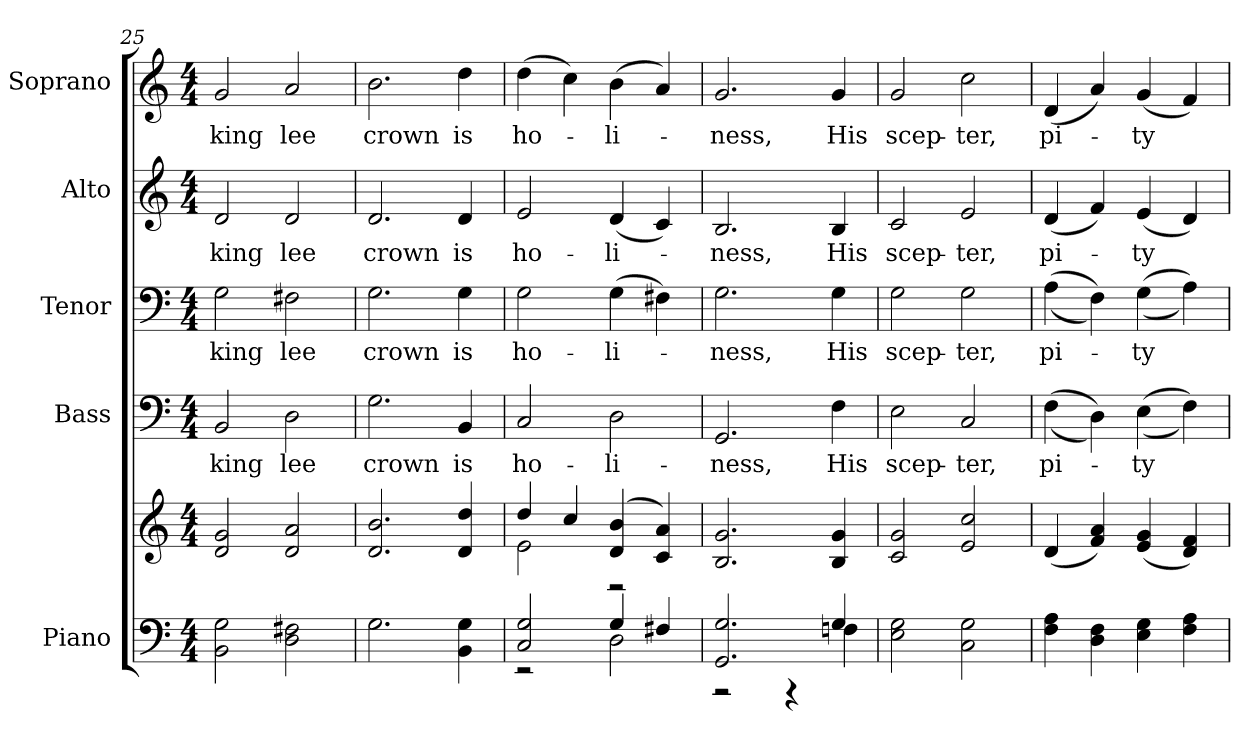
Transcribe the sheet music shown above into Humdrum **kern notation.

**kern	**kern	**kern	**text	**kern	**text	**kern	**text	**kern	**text
*part5	*part5	*part4	*part4	*part3	*part3	*part2	*part2	*part1	*part1
*staff6	*staff5	*staff4	*staff4	*staff3	*staff3	*staff2	*staff2	*staff1	*staff1
*I"Piano	*	*I"Bass	*	*I"Tenor	*	*I"Alto	*	*I"Soprano	*
*I'Pno.	*	*I'B.	*	*I'T.	*	*I'A.	*	*I'S.	*
!!LO:PB:g=z
*clefF4	*clefG2	*clefF4	*	*clefF4	*	*clefG2	*	*clefG2	*
*k[]	*k[]	*k[]	*	*k[]	*	*k[]	*	*k[]	*
*C:	*C:	*C:	*	*C:	*	*C:	*	*C:	*
*M4/4	*M4/4	*M4/4	*	*M4/4	*	*M4/4	*	*M4/4	*
=25	=25	=25	=25	=25	=25	=25	=25	=25	=25
!	!	!	!LO:LY:b:color=#000000	!	!	!	!	!	!
!	!	!	!	!	!LO:LY:b:color=#000000	!	!	!	!
!	!	!	!	!	!	!	!LO:LY:b:color=#000000	!	!
!	!	!	!	!	!	!	!	!	!LO:LY:b:color=#000000
2BBi\ 2Gi	2di/ 2gi	2BBi/	king	2Gi\	king	2di/	king	2gi/	king
!	!	!	!LO:LY:b:color=#000000	!	!	!	!	!	!
!	!	!	!	!	!LO:LY:b:color=#000000	!	!	!	!
!	!	!	!	!	!	!	!LO:LY:b:color=#000000	!	!
!	!	!	!	!	!	!	!	!	!LO:LY:b:color=#000000
2Di\ 2F#Xi	2di/ 2ai	2Di\	lee	2F#Xi\	lee	2di/	lee	2ai/	lee
=26	=26	=26	=26	=26	=26	=26	=26	=26	=26
!	!	!	!LO:LY:b:color=#000000	!	!	!	!	!	!
!	!	!	!	!	!LO:LY:b:color=#000000	!	!	!	!
!	!	!	!	!	!	!	!LO:LY:b:color=#000000	!	!
!	!	!	!	!	!	!	!	!	!LO:LY:b:color=#000000
2.Gi\	2.di/ 2.bi	2.Gi\	crown	2.Gi\	crown	2.di/	crown	2.bi\	crown
!	!	!	!LO:LY:b:color=#000000	!	!	!	!	!	!
!	!	!	!	!	!LO:LY:b:color=#000000	!	!	!	!
!	!	!	!	!	!	!	!LO:LY:b:color=#000000	!	!
!	!	!	!	!	!	!	!	!	!LO:LY:b:color=#000000
4BBi\ 4Gi	4di/ 4ddi	4BBi/	is	4Gi\	is	4di/	is	4ddi\	is
=27	=27	=27	=27	=27	=27	=27	=27	=27	=27
*^	*^	*	*	*	*	*	*	*	*
!	!	!	!	!	!LO:LY:b:color=#000000	!	!	!	!	!	!
!	!	!	!	!	!	!	!LO:LY:b:color=#000000	!	!	!	!
!	!	!	!	!	!	!	!	!	!LO:LY:b:color=#000000	!	!
!	!	!	!	!	!	!	!	!	!	!	!LO:LY:b:color=#000000
2Ci/ 2Gi	2r	4ddi/	2ei\	2Ci/	ho-	2Gi\	ho-	2ei/	ho-	(4ddi\	ho-
.	.	4cci/	.	.	.	.	.	.	.	4cci\)	.
!	!	!	!	!	!LO:LY:b:color=#000000	!	!	!	!	!	!
!	!	!	!	!	!	!	!LO:LY:b:color=#000000	!	!	!	!
!	!	!	!	!	!	!	!	!	!LO:LY:b:color=#000000	!	!
!	!	!	!	!	!	!	!	!	!	!	!LO:LY:b:color=#000000
4Gi/	2Di\	(4di/ 4bi	2r	2Di\	-li-	(4Gi\	-li-	(4di/	-li-	(4bi\	-li-
4F#Xi/	.	4ci/ 4ai)	.	.	.	4F#Xi\)	.	4ci/)	.	4ai/)	.
*	*	*v	*v	*	*	*	*	*	*	*	*
!!LO:PB:g=z
=28	=28	=28	=28	=28	=28	=28	=28	=28	=28	=28
!	!	!	!	!LO:LY:b:color=#000000	!	!	!	!	!	!
!	!	!	!	!	!	!LO:LY:b:color=#000000	!	!	!	!
!	!	!	!	!	!	!	!	!LO:LY:b:color=#000000	!	!
!	!	!	!	!	!	!	!	!	!	!LO:LY:b:color=#000000
2.GGi/ 2.Gi	2r	2.Bi/ 2.gi	2.GGi/	-ness,	2.Gi\	-ness,	2.Bi/	-ness,	2.gi/	-ness,
.	4r	.	.	.	.	.	.	.	.	.
!	!	!	!	!LO:LY:b:color=#000000	!	!	!	!	!	!
!	!	!	!	!	!	!LO:LY:b:color=#000000	!	!	!	!
!	!	!	!	!	!	!	!	!LO:LY:b:color=#000000	!	!
!	!	!	!	!	!	!	!	!	!	!LO:LY:b:color=#000000
4Gi/	4Fni\	4Bi/ 4gi	4Fi\	His	4Gi\	His	4Bi/	His	4gi/	His
*v	*v	*	*	*	*	*	*	*	*	*
=29	=29	=29	=29	=29	=29	=29	=29	=29	=29
*^	*	*	*	*	*	*	*	*	*
!	!	!	!	!LO:LY:b:color=#000000	!	!	!	!	!	!
*v	*v	*	*	*	*	*	*	*	*	*
*^	*	*	*	*	*	*	*	*	*
!	!	!	!	!	!	!LO:LY:b:color=#000000	!	!	!	!
*v	*v	*	*	*	*	*	*	*	*	*
*^	*	*	*	*	*	*	*	*	*
!	!	!	!	!	!	!	!	!LO:LY:b:color=#000000	!	!
*v	*v	*	*	*	*	*	*	*	*	*
*^	*	*	*	*	*	*	*	*	*
!	!	!	!	!	!	!	!	!	!	!LO:LY:b:color=#000000
*v	*v	*	*	*	*	*	*	*	*	*
2Ei\ 2Gi	2ci/ 2gi	2Ei\	scep-	2Gi\	scep-	2ci/	scep-	2gi/	scep-
!	!	!	!LO:LY:b:color=#000000	!	!	!	!	!	!
!	!	!	!	!	!LO:LY:b:color=#000000	!	!	!	!
!	!	!	!	!	!	!	!LO:LY:b:color=#000000	!	!
!	!	!	!	!	!	!	!	!	!LO:LY:b:color=#000000
2Ci\ 2Gi	2ei/ 2cci	2Ci/	-ter,	2Gi\	-ter,	2ei/	-ter,	2cci\	-ter,
=30	=30	=30	=30	=30	=30	=30	=30	=30	=30
!	!	!	!LO:LY:b:color=#000000	!	!	!	!	!	!
!	!	!	!	!	!LO:LY:b:color=#000000	!	!	!	!
!	!	!	!	!	!	!	!LO:LY:b:color=#000000	!	!
!	!	!	!	!	!	!	!	!	!LO:LY:b:color=#000000
4Fi\ 4Ai	(4di/	((4Fi\	pi-	((4Ai\	pi-	(4di/	pi-	(4di/	pi-
4Di\ 4Fi	4fi/ 4ai)	4Di\))	.	4Fi\))	.	4fi/)	.	4ai/)	.
!	!	!	!LO:LY:b:color=#000000	!	!	!	!	!	!
!	!	!	!	!	!LO:LY:b:color=#000000	!	!	!	!
!	!	!	!	!	!	!	!LO:LY:b:color=#000000	!	!
!	!	!	!	!	!	!	!	!	!LO:LY:b:color=#000000
4Ei\ 4Gi	(4ei/ 4gi	((4Ei\	-ty	((4Gi\	-ty	(4ei/	-ty	(4gi/	-ty
4Fi\ 4Ai	4di/ 4fi)	4Fi\))	.	4Ai\))	.	4di/)	.	4fi/)	.
=	=	=	=	=	=	=	=	=	=
*-	*-	*-	*-	*-	*-	*-	*-	*-	*-
